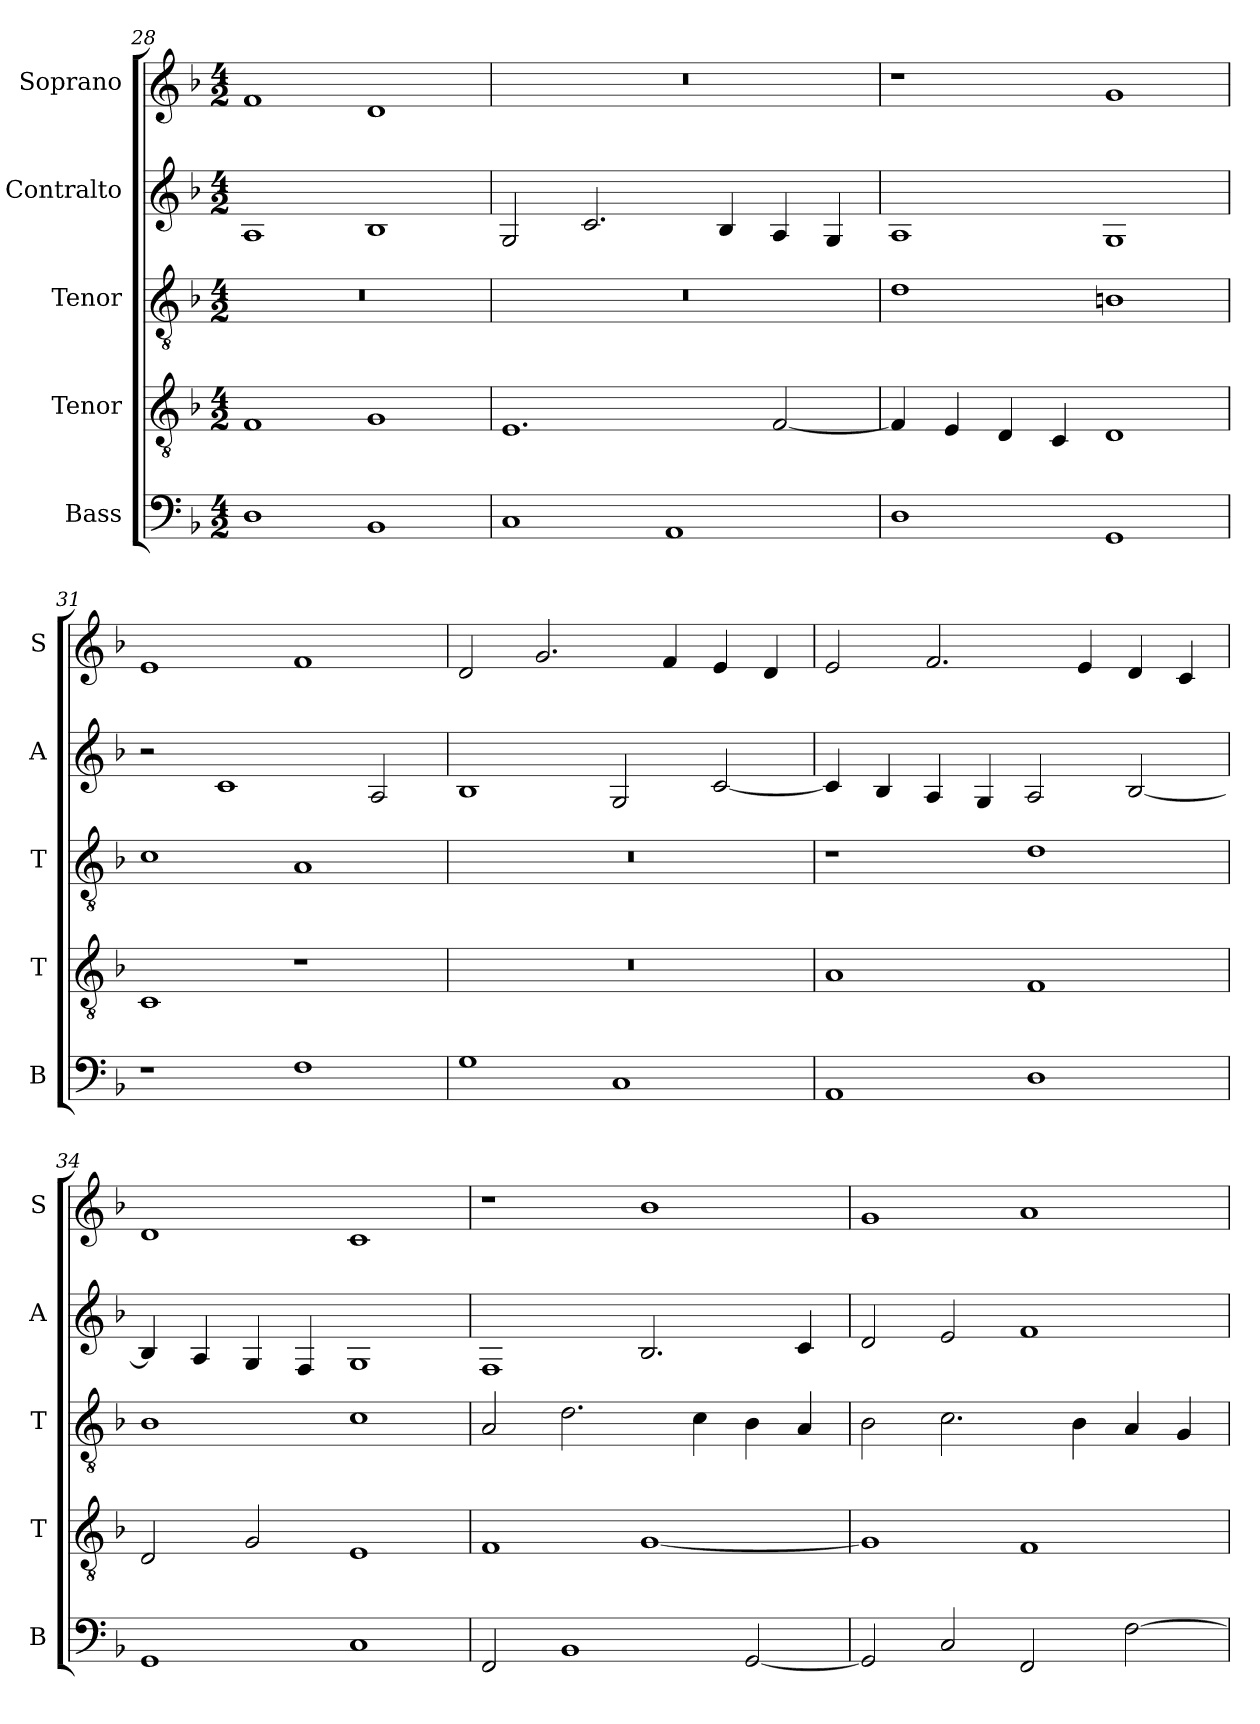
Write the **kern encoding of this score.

**kern	**kern	**kern	**kern	**kern
*part5	*part4	*part3	*part2	*part1
*staff5	*staff4	*staff3	*staff2	*staff1
*I"Bass	*I"Tenor	*I"Tenor	*I"Contralto	*I"Soprano
*I'B	*I'T	*I'T	*I'A	*I'S
*clefF4	*clefGv2	*clefGv2	*clefG2	*clefG2
*k[b-]	*k[b-]	*k[b-]	*k[b-]	*k[b-]
*F:ion	*F:ion	*F:ion	*F:ion	*F:ion
*M4/2	*M4/2	*M4/2	*M4/2	*M4/2
=28	=28	=28	=28	=28
1D	1F	0r	1A	1f
1BB-	1G	.	1B-	1d
=29	=29	=29	=29	=29
1C	1.E	0r	2G	0r
.	.	.	2.c	.
1AA	.	.	.	.
.	.	.	4B-	.
.	[2F	.	4A	.
.	.	.	4G	.
=30	=30	=30	=30	=30
1D	4F]	1d	1A	1r
.	4E	.	.	.
.	4D	.	.	.
.	4C	.	.	.
1GG	1D	1Bn	1G	1g
=31	=31	=31	=31	=31
1r	1C	1c	2r	1e
.	.	.	1c	.
1F	1r	1A	.	1f
.	.	.	2A	.
=32	=32	=32	=32	=32
1G	0r	0r	1B-	2d
.	.	.	.	2.g
1C	.	.	2G	.
.	.	.	.	4f
.	.	.	[2c	4e
.	.	.	.	4d
=33	=33	=33	=33	=33
1AA	1A	1r	4c]	2e
.	.	.	4B-	.
.	.	.	4A	2.f
.	.	.	4G	.
1D	1F	1d	2A	.
.	.	.	.	4e
.	.	.	[2B-	4d
.	.	.	.	4c
=34	=34	=34	=34	=34
1GG	2D	1B-	4B-]	1d
.	.	.	4A	.
.	2G	.	4G	.
.	.	.	4F	.
1C	1E	1c	1G	1c
=35	=35	=35	=35	=35
2FF	1F	2A	1F	1r
1BB-	.	2.d	.	.
.	[1G	.	2.B-	1b-
.	.	4c	.	.
[2GG	.	4B-	.	.
.	.	4A	4c	.
=36	=36	=36	=36	=36
2GG]	1G]	2B-	2d	1g
2C	.	2.c	2e	.
2FF	1F	.	1f	1a
.	.	4B-	.	.
[2F	.	4A	.	.
.	.	4G	.	.
=	=	=	=	=
*-	*-	*-	*-	*-
